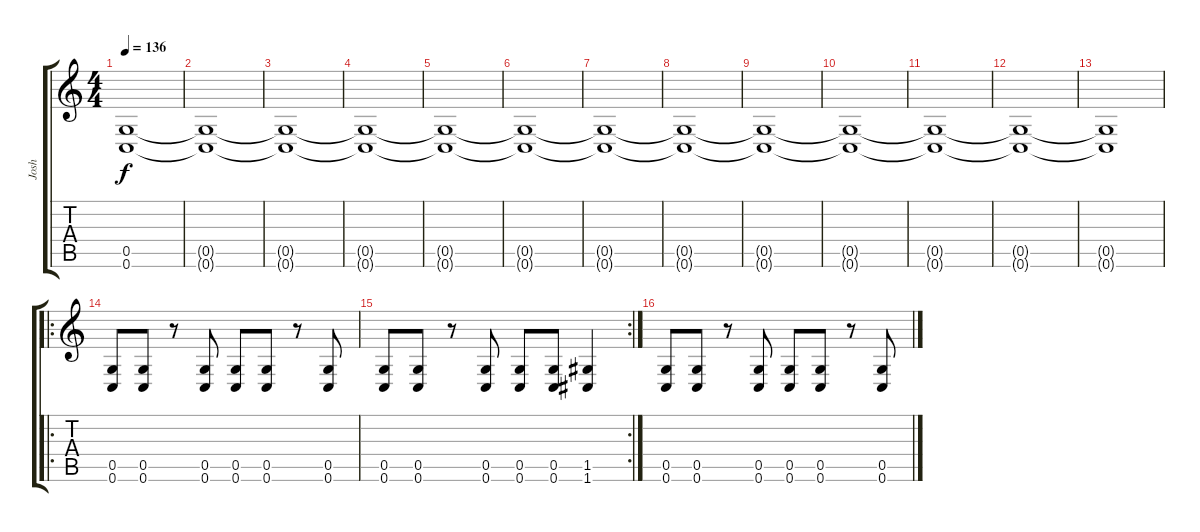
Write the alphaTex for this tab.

\track ("Josh" "Josh") {instrument distortionguitar}
\staff {score tabs}
\tuning (D4 A3 F3 C3 G2 C2) {hide}
\ts (4 4)
\tempo 136
\clef g2
\ks c
(0.5{t} 0.6{t}).1{dy f} |
(0.5{t} 0.6{t}).1 |
(0.5{t} 0.6{t}).1 |
(0.5{t} 0.6{t}).1 |
(0.5{t} 0.6{t}).1 |
(0.5{t} 0.6{t}).1 |
(0.5{t} 0.6{t}).1 |
(0.5{t} 0.6{t}).1 |
(0.5{t} 0.6{t}).1 |
(0.5{t} 0.6{t}).1 |
(0.5{t} 0.6{t}).1 |
(0.5{t} 0.6{t}).1 |
(0.5{t} 0.6{t}).1 |
\ro
(0.5 0.6).8{volume 11} (0.5 0.6).8 r.8 (0.5 0.6).8 (0.5 0.6).8 (0.5 0.6).8 r.8 (0.5 0.6).8 |
\rc 2
(0.5 0.6).8 (0.5 0.6).8 r.8 (0.5 0.6).8 (0.5 0.6).8 (0.5 0.6).8 (1.5 1.6).4 |
(0.5 0.6).8 (0.5 0.6).8 r.8 (0.5 0.6).8 (0.5 0.6).8 (0.5 0.6).8 r.8 (0.5 0.6).8
